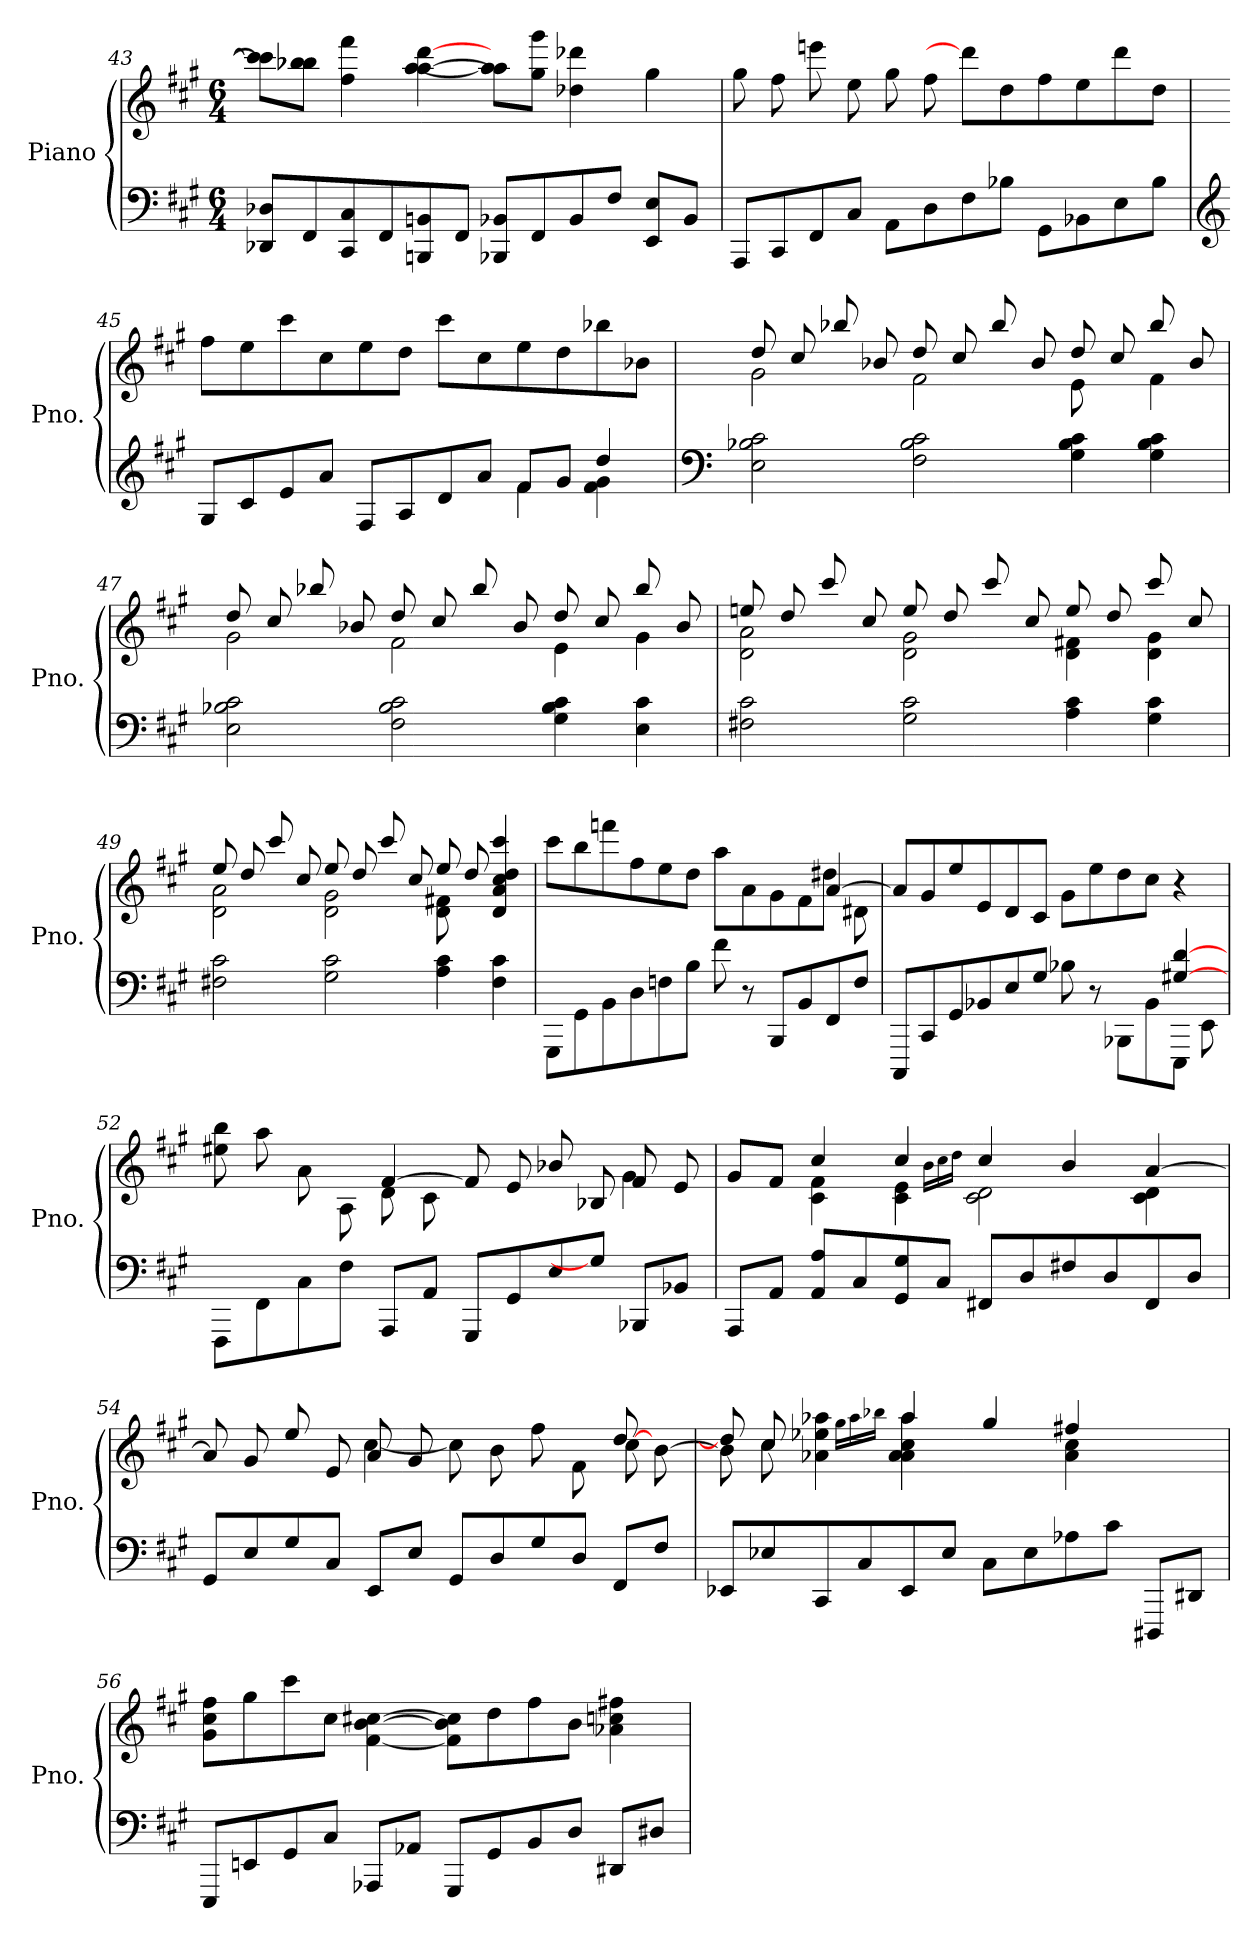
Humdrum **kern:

**kern	**kern
*part1	*part1
*staff2	*staff1
*I"Piano	*
*I'Pno.	*
!!LO:LB:g=z
*clefF4	*clefG2
*k[f#c#g#]	*k[f#c#g#]
*M6/4	*M6/4
=43	=43
8DD-X/ 8D-X/L	8ccc#\] 8ccc#\]L
8FF#/	8bb-X\ 8bb-\J
8CC#/ 8C#/	4ff#\ 4fff#\
8FF#/	.
8BBBn/ 8BBn/	[4aa\ [4aa\ [4ddd\
8FF#/J	.
8BBB-X/ 8BB-X/L	8aa\] 8aa\]L
8FF#/	8gg#\ 8ggg#\J
8BB-/	4dd-X\ 4ddd-X\
8F#/J	.
8EE/ 8E/L	4gg#\
8BB-/J	.
=44	=44
8AAA/L	8gg#\
8CC#/	8ff#\
8FF#/	8eeen\
8C#/J	8ee\
8AA\L	8gg#\
8D\	8ff#\
8F#\	8ddd\L]
8B-X\J	8dd\
8GG#\L	8ff#\
8BB-X\	8ee\
8E\	8ddd\
8B-\J	8dd\J
!!LO:LB:g=z
=45	=45
*clefG2	*
*^	*
8G#/L	1ryy	8ff#\L
8c#/	.	8ee\
8e/	.	8ccc#\
8a/J	.	8cc#\
8F#/L	.	8ee\
8A/	.	8dd\J
8d/	.	8ccc#\L
8a/J	.	8cc#\
8f#/L	4f#\	8ee\
8g#/J	.	8dd\
4dd/	4f#\ 4g#\	8bb-X\
.	.	8b-X\J
=46	=46	=46
*clefF4	*	*
*	*	*^
1.ryy	2E\ 2B-X\ 2c#\	8dd/	2g#\
.	.	8cc#/	.
.	.	8bb-X/	.
.	.	8b-X/	.
.	2F#\ 2B-\ 2c#\	8dd/	2f#\
.	.	8cc#/	.
.	.	8bb-/	.
.	.	8b-/	.
.	4G#\ 4B-\ 4c#\	8dd/	8e\
.	.	8cc#/	8ryy
.	4G#\ 4B-\ 4c#\	8bb-/	4f#\
.	.	8b-/	.
!!LO:LB:g=z	!!
=47	=47	=47	=47
1.ryy	2E\ 2B-X\ 2c#\	8dd/	2g#\
.	.	8cc#/	.
.	.	8bb-X/	.
.	.	8b-X/	.
.	2F#\ 2B-\ 2c#\	8dd/	2f#\
.	.	8cc#/	.
.	.	8bb-/	.
.	.	8b-/	.
.	4G#\ 4B-\ 4c#\	8dd/	4e\
.	.	8cc#/	.
.	4E\ 4c#\	8bb-/	4g#\
.	.	8b-/	.
=48	=48	=48	=48
1.ryy	2F#X\ 2c#\	8een/	2d\ 2a\
.	.	8dd/	.
.	.	8ccc#/	.
.	.	8cc#/	.
.	2G#\ 2c#\	8ee/	2d\ 2g#\
.	.	8dd/	.
.	.	8ccc#/	.
.	.	8cc#/	.
.	4A\ 4c#\	8ee/	4d\ 4f#X\
.	.	8dd/	.
.	4G#\ 4c#\	8ccc#/	4d\ 4g#\
.	.	8cc#/	.
!!LO:PB:g=z	!!
=49	=49	=49	=49
1.ryy	2F#X\ 2c#\	8ee/	2d\ 2a\
.	.	8dd/	.
.	.	8ccc#/	.
.	.	8cc#/	.
.	2G#\ 2c#\	8ee/	2d\ 2g#\
.	.	8dd/	.
.	.	8ccc#/	.
.	.	8cc#/	.
.	4A\ 4c#\	8ee/	8d\ 8f#X\
.	.	8dd/	4.ryy
.	4F#\ 4c#\	4d/ 4a/ 4cc#/ 4dd/ 4ccc#/	.
*v	*v	*	*
=50	=50	=50
8GGG#\L	1ryy	8ccc#\L
8GG#\	.	8bb\
8BB\	.	8fffn\
8D\	.	8ff#\
8Fn\	.	8ee\
8B\J	.	8dd\J
8f#\	.	8aa\L
8r	.	8a\
8BBB/L	4ryy	8g#\
8BB/	.	8f#\
8FF#/	[4a/	8dd#X\J
8F/J	.	8d#X\
*	*v	*v
!!LO:LB:g=z
=51	=51
*^	*
8CCC#/L	2.ryy	8a/L]
8CC#/	.	8g#/
8GG#/	.	8ee/
8BB-X/	.	8e/
8E/	.	8d/
8G#/J	.	8c#/J
2ryy	8B-X\	8g#\L
.	8r	8ee\
.	8BBB-X\L	8dd\
.	8BB-\	8cc#\J
[4G#X/ [4d/	8EEE\J	4r
.	8EE\	.
=52	=52	=52
*	*	*^
2ryy	8FFF#\L	2ryy	8ee#X\ 8bb\
.	8FF#\	.	8aa\
.	8C#\	.	8a\
.	8F#\J	.	8A\
8AAA/L	1ryy	[4f#/	8d\
8AA/J	.	.	8c#\
8GGG#/L	.	8f#/]	2ryy
8GG#/	.	8e/	.
8E/	.	8b-X/	.
8G#/J]	.	8B-X/	.
8BBB-X/L	.	8f#/	4g#\
8BB-X/J	.	8e/	.
*v	*v	*	*
!!LO:LB:g=z	!!
=53	=53	=53
8AAA/L	8g#/L	4ryy
8AA/J	8f#/J	.
8AA/ 8A/L	4cc#/	4c#\ 4f#\
8C#/	.	.
8GG#/ 8G#/	4cc#/	4c#\ 4e\
8C#/J	.	.
.	.	16qb\LL
.	.	16qcc#\
.	.	16qdd\JJ
8FF#X/L	4cc#/	2c#\ 2d\
8D/	.	.
8F#X/	4b/	.
8D/	.	.
8FF#/	[4a/	4c#\ 4d\
8D/J	.	.
=54	=54	=54
8GG#/L	8a/]	2ryy
8E/	8g#/	.
8G#/	8ee/	.
8C#/J	8e/	.
8EE/L	8a/	[4cc#\
8E/J	8g#/	.
8GG#/L	2ryy	8cc#\]
8D/	.	8b\
8G#/	.	8ff#\
8D/J	.	8f#\
8FF#/L	[8dd/	8cc#\
8F#/J	8ryy	[8b\
!!LO:LB:g=z	!!
=55	=55	=55
8EE-X/L	8dd/]	8b\]
8E-X/	8cc#/	8cc#\
8CC#/	4ryy	4a-X\ 4ee-X\ 4aa-X\
8C#/	.	.
.	.	16qgg#\LL
.	.	16qaa-\
.	.	16qbb-X\JJ
8EE-/	4aa-/	4a-\ 4a-\ 4cc#\ 4aa-\
8E-/J	.	.
8C#\L	4gg#/	4ryy
8E-\	.	.
8A-X\	4ff#X/	4a-\ 4cc#\
8c#\J	.	.
8DDD#X/L	4ryy	4ryy
8DD#X/J	.	.
*	*v	*v
=56	=56
8EEE/L	8g#\ 8cc#\ 8ff#\L
8EEn/	8gg#\
8GG#/	8ccc#\
8C#/J	8cc#\J
8AAA-X/L	[4f#\ [4b\ [4cc#X\
8AA-X/J	.
8GGG#/L	8f#\] 8b\] 8cc#\]L
8GG#/	8dd\
8BB/	8ff#\
8D/J	8b\J
8DD#X/L	4a-X\ 4ccn\ 4ff#X\
8D#X/J	.
=	=
*-	*-
